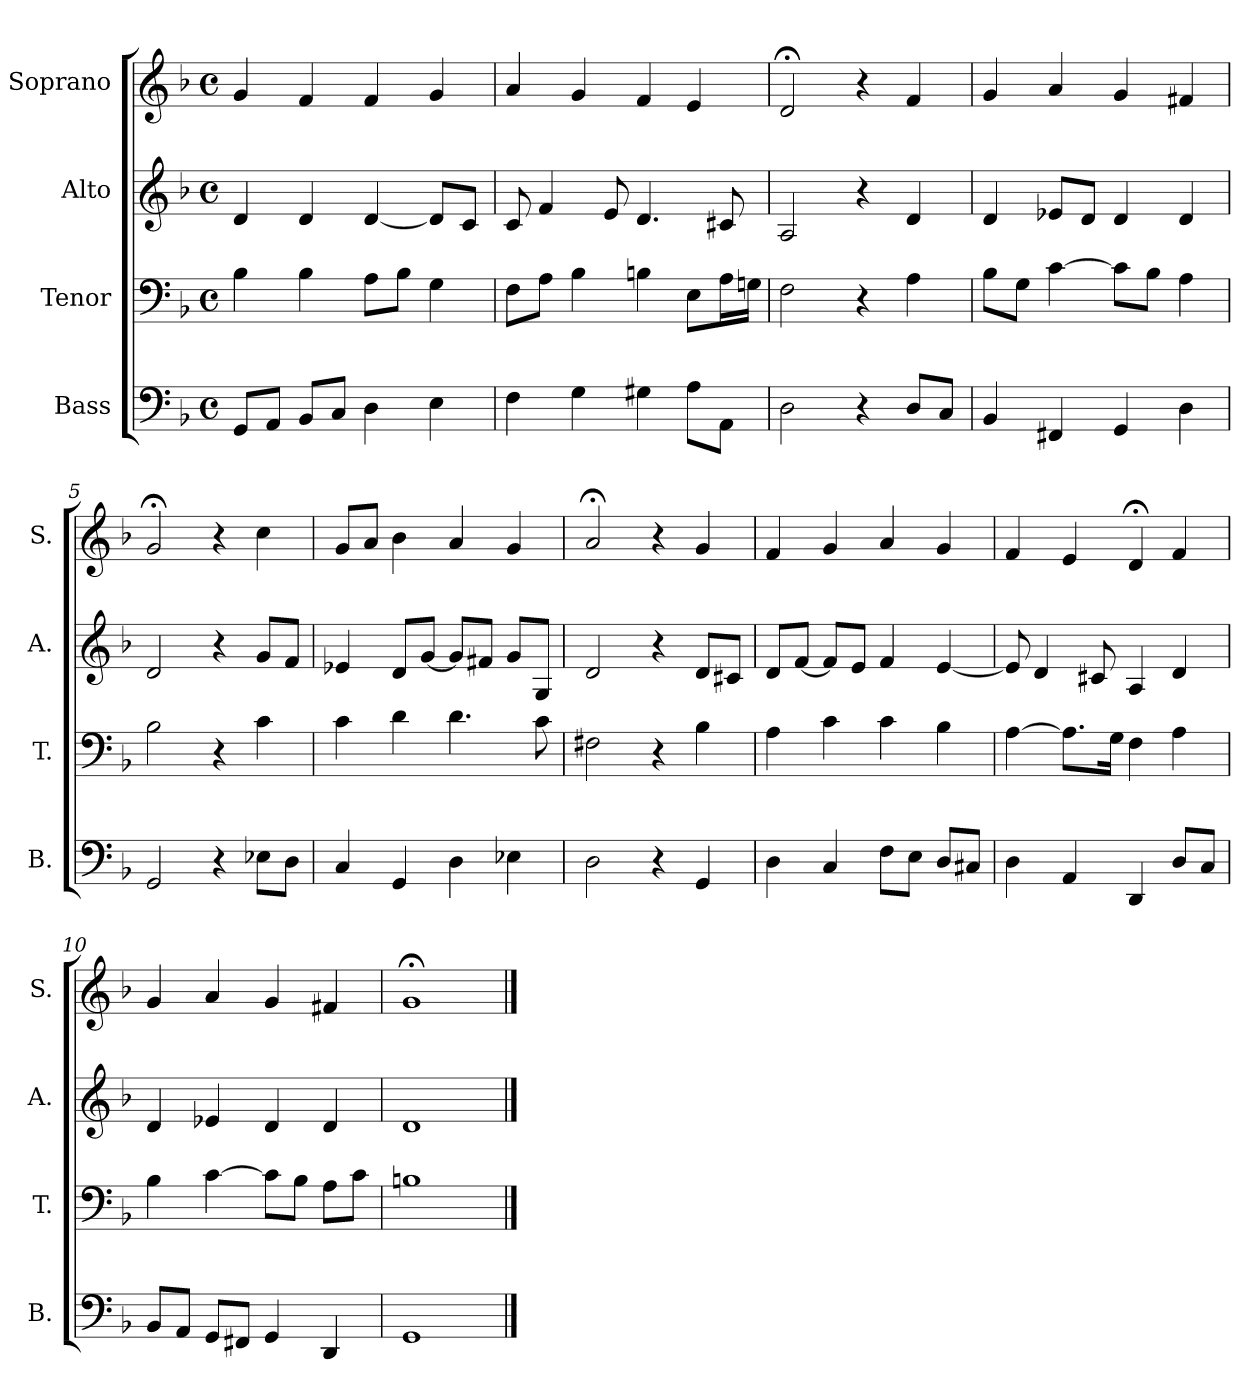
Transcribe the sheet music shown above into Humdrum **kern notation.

**kern	**kern	**kern	**kern
*part4	*part3	*part2	*part1
*staff4	*staff3	*staff2	*staff1
*I"Bass	*I"Tenor	*I"Alto	*I"Soprano
*I'B.	*I'T.	*I'A.	*I'S.
*clefF4	*clefF4	*clefG2	*clefG2
*k[b-]	*k[b-]	*k[b-]	*k[b-]
*d:	*d:	*d:	*d:
*M4/4	*M4/4	*M4/4	*M4/4
*met(c)	*met(c)	*met(c)	*met(c)
=1	=1	=1	=1
8GG/L	4B-\	4d/	4g/
8AA/J	.	.	.
8BB-/L	4B-\	4d/	4f/
8C/J	.	.	.
4D\	8A\L	[4d/	4f/
.	8B-\J	.	.
4E\	4G\	8d/L]	4g/
.	.	8c/J	.
=2	=2	=2	=2
4F\	8F\L	8c/	4a/
.	8A\J	4f/	.
4G\	4B-\	.	4g/
.	.	8e/	.
4G#X\	4Bn\	4.d/	4f/
8A\L	8E\L	.	4e/
8AA\J	16A\L	8c#X/	.
.	16Gn\JJ	.	.
=3	=3	=3	=3
2D\	2F\	2A/	2d;</
4r	4r	4r	4r
8D/L	4A\	4d/	4f/
8C/J	.	.	.
!!LO:LB:g=z
=4	=4	=4	=4
4BB-/	8B-\L	4d/	4g/
.	8G\J	.	.
4FF#X/	[4c\	8e-X/L	4a/
.	.	8d/J	.
4GG/	8c\L]	4d/	4g/
.	8B-\J	.	.
4D\	4A\	4d/	4f#X/
=5	=5	=5	=5
2GG/	2B-\	2d/	2g;</
4r	4r	4r	4r
8E-X\L	4c\	8g/L	4cc\
8D\J	.	8f/J	.
=6	=6	=6	=6
4C/	4c\	4e-X/	8g/L
.	.	.	8a/J
4GG/	4d\	8d/L	4b-\
.	.	[8g/J	.
4D\	4.d\	8g/L]	4a/
.	.	8f#X/J	.
4E-X\	.	8g/L	4g/
.	8c\	8G/J	.
=7	=7	=7	=7
2D\	2F#X\	2d/	2a;</
4r	4r	4r	4r
4GG/	4B-\	8d/L	4g/
.	.	8c#X/J	.
!!LO:LB:g=z
=8	=8	=8	=8
4D\	4A\	8d/L	4f/
.	.	[8f/J	.
4C/	4c\	8f/L]	4g/
.	.	8e/J	.
8F\L	4c\	4f/	4a/
8E\J	.	.	.
8D/L	4B-\	[4e/	4g/
8C#X/J	.	.	.
=9	=9	=9	=9
4D\	[4A\	8e/]	4f/
.	.	4d/	.
4AA/	8.A\L]	.	4e/
.	.	8c#X/	.
.	16G\Jk	.	.
4DD/	4F\	4A/	4d;</
8D/L	4A\	4d/	4f/
8C/J	.	.	.
=10	=10	=10	=10
8BB-/L	4B-\	4d/	4g/
8AA/J	.	.	.
8GG/L	[4c\	4e-X/	4a/
8FF#X/J	.	.	.
4GG/	8c\L]	4d/	4g/
.	8B-\J	.	.
4DD/	8A\L	4d/	4f#X/
.	8c\J	.	.
=11	=11	=11	=11
1GG	1Bn	1d	1g;<
==	==	==	==
*-	*-	*-	*-
